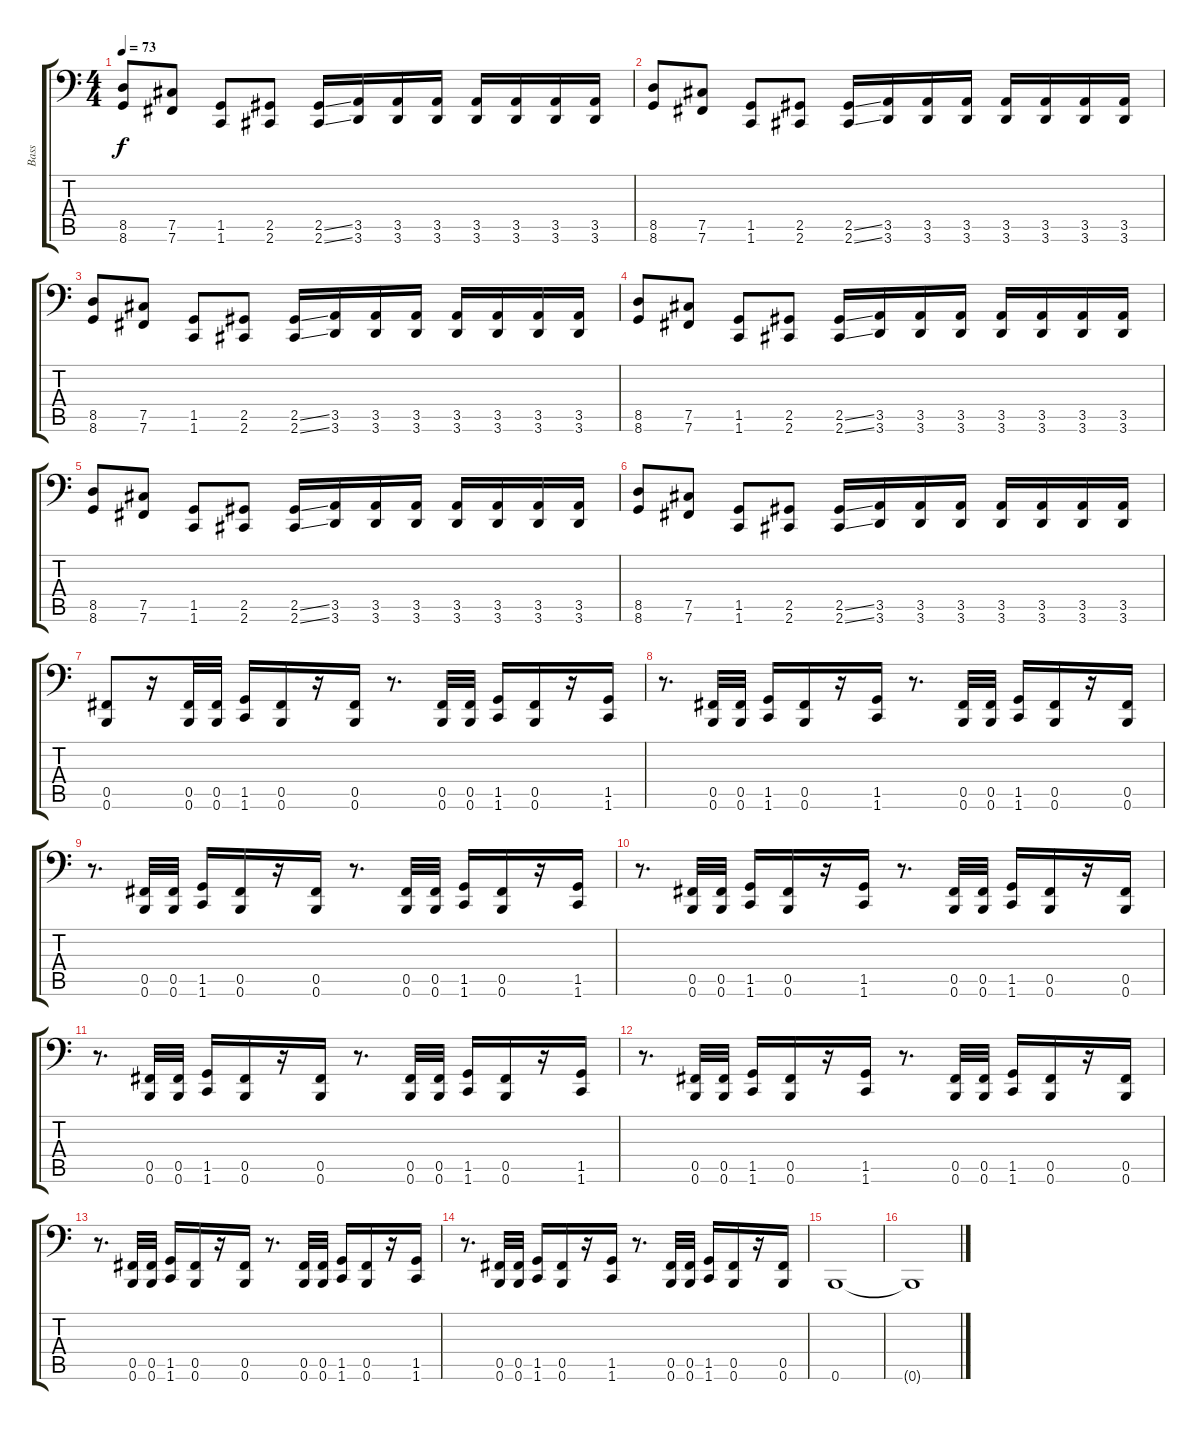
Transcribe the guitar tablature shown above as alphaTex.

\track ("Bass" "Bass") {instrument electricbasspick}
\staff {score tabs}
\tuning (Db3 Ab2 E2 B1 Gb1 B0) {hide}
\ts (4 4)
\tempo 73
\clef f4
\ks c
(8.5 8.6).8{dy f} (7.5 7.6).8 (1.5 1.6).8 (2.5 2.6).8 (2.5{ss} 2.6{ss}).16 (3.5 3.6).16 (3.5 3.6).16 (3.5 3.6).16 (3.5 3.6).16 (3.5 3.6).16 (3.5 3.6).16 (3.5 3.6).16 |
(8.5 8.6).8 (7.5 7.6).8 (1.5 1.6).8 (2.5 2.6).8 (2.5{ss} 2.6{ss}).16 (3.5 3.6).16 (3.5 3.6).16 (3.5 3.6).16 (3.5 3.6).16 (3.5 3.6).16 (3.5 3.6).16 (3.5 3.6).16 |
(8.5 8.6).8 (7.5 7.6).8 (1.5 1.6).8 (2.5 2.6).8 (2.5{ss} 2.6{ss}).16 (3.5 3.6).16 (3.5 3.6).16 (3.5 3.6).16 (3.5 3.6).16 (3.5 3.6).16 (3.5 3.6).16 (3.5 3.6).16 |
(8.5 8.6).8 (7.5 7.6).8 (1.5 1.6).8 (2.5 2.6).8 (2.5{ss} 2.6{ss}).16 (3.5 3.6).16 (3.5 3.6).16 (3.5 3.6).16 (3.5 3.6).16 (3.5 3.6).16 (3.5 3.6).16 (3.5 3.6).16 |
(8.5 8.6).8 (7.5 7.6).8 (1.5 1.6).8 (2.5 2.6).8 (2.5{ss} 2.6{ss}).16 (3.5 3.6).16 (3.5 3.6).16 (3.5 3.6).16 (3.5 3.6).16 (3.5 3.6).16 (3.5 3.6).16 (3.5 3.6).16 |
(8.5 8.6).8 (7.5 7.6).8 (1.5 1.6).8 (2.5 2.6).8 (2.5{ss} 2.6{ss}).16 (3.5 3.6).16 (3.5 3.6).16 (3.5 3.6).16 (3.5 3.6).16 (3.5 3.6).16 (3.5 3.6).16 (3.5 3.6).16 |
(0.5 0.6).8 r.16 (0.5 0.6).32 (0.5 0.6).32 (1.5 1.6).16 (0.5 0.6).16 r.16 (0.5 0.6).16 r.8{d} (0.5 0.6).32 (0.5 0.6).32 (1.5 1.6).16 (0.5 0.6).16 r.16 (1.5 1.6).16 |
r.8{d} (0.5 0.6).32 (0.5 0.6).32 (1.5 1.6).16 (0.5 0.6).16 r.16 (1.5 1.6).16 r.8{d} (0.5 0.6).32 (0.5 0.6).32 (1.5 1.6).16 (0.5 0.6).16 r.16 (0.5 0.6).16 |
r.8{d} (0.5 0.6).32 (0.5 0.6).32 (1.5 1.6).16 (0.5 0.6).16 r.16 (0.5 0.6).16 r.8{d} (0.5 0.6).32 (0.5 0.6).32 (1.5 1.6).16 (0.5 0.6).16 r.16 (1.5 1.6).16 |
r.8{d} (0.5 0.6).32 (0.5 0.6).32 (1.5 1.6).16 (0.5 0.6).16 r.16 (1.5 1.6).16 r.8{d} (0.5 0.6).32 (0.5 0.6).32 (1.5 1.6).16 (0.5 0.6).16 r.16 (0.5 0.6).16 |
r.8{d} (0.5 0.6).32 (0.5 0.6).32 (1.5 1.6).16 (0.5 0.6).16 r.16 (0.5 0.6).16 r.8{d} (0.5 0.6).32 (0.5 0.6).32 (1.5 1.6).16 (0.5 0.6).16 r.16 (1.5 1.6).16 |
r.8{d} (0.5 0.6).32 (0.5 0.6).32 (1.5 1.6).16 (0.5 0.6).16 r.16 (1.5 1.6).16 r.8{d} (0.5 0.6).32 (0.5 0.6).32 (1.5 1.6).16 (0.5 0.6).16 r.16 (0.5 0.6).16 |
r.8{d} (0.5 0.6).32 (0.5 0.6).32 (1.5 1.6).16 (0.5 0.6).16 r.16 (0.5 0.6).16 r.8{d} (0.5 0.6).32 (0.5 0.6).32 (1.5 1.6).16 (0.5 0.6).16 r.16 (1.5 1.6).16 |
r.8{d} (0.5 0.6).32 (0.5 0.6).32 (1.5 1.6).16 (0.5 0.6).16 r.16 (1.5 1.6).16 r.8{d} (0.5 0.6).32 (0.5 0.6).32 (1.5 1.6).16 (0.5 0.6).16 r.16 (0.5 0.6).16 |
0.6.1 |
0.6{t}.1
